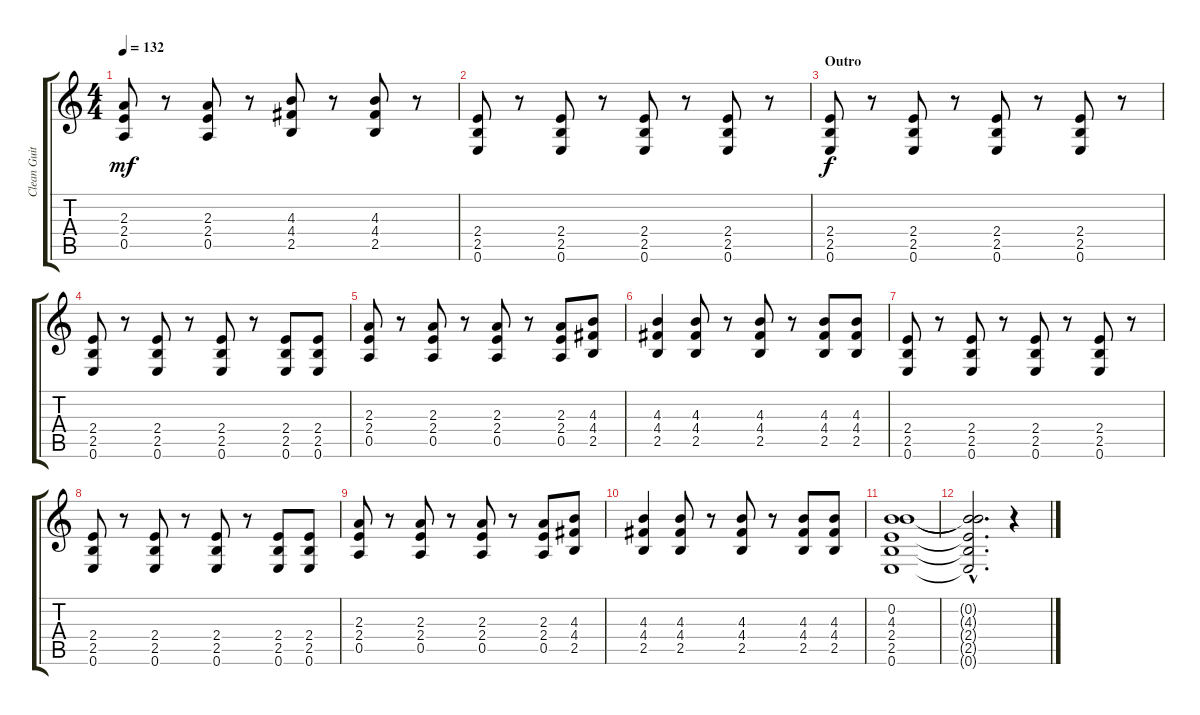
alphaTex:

\track ("Clean Guitar" "Clean Guit") {instrument electricguitarclean}
\staff {score tabs}
\tuning (E4 B3 G3 D3 A2 E2) {hide}
\ts (4 4)
\tempo 132
\clef g2
\ks c
(2.3 2.4 0.5).8{dy mf} r.8 (2.3 2.4 0.5).8 r.8 (4.3 4.4 2.5).8 r.8 (4.3 4.4 2.5).8 r.8 |
(2.4 2.5 0.6).8 r.8 (2.4 2.5 0.6).8 r.8 (2.4 2.5 0.6).8 r.8 (2.4 2.5 0.6).8 r.8 |
\section ("" "Outro")
(2.4 2.5 0.6).8{dy f} r.8 (2.4 2.5 0.6).8 r.8 (2.4 2.5 0.6).8 r.8 (2.4 2.5 0.6).8 r.8 |
(2.4 2.5 0.6).8 r.8 (2.4 2.5 0.6).8 r.8 (2.4 2.5 0.6).8 r.8 (2.4 2.5 0.6).8 (2.4 2.5 0.6).8 |
(2.3 2.4 0.5).8 r.8 (2.3 2.4 0.5).8 r.8 (2.3 2.4 0.5).8 r.8 (2.3 2.4 0.5).8 (4.3 4.4 2.5).8 |
(4.3 4.4 2.5).4 (4.3 4.4 2.5).8 r.8 (4.3 4.4 2.5).8 r.8 (4.3 4.4 2.5).8 (4.3 4.4 2.5).8 |
(2.4 2.5 0.6).8 r.8 (2.4 2.5 0.6).8 r.8 (2.4 2.5 0.6).8 r.8 (2.4 2.5 0.6).8 r.8 |
(2.4 2.5 0.6).8 r.8 (2.4 2.5 0.6).8 r.8 (2.4 2.5 0.6).8 r.8 (2.4 2.5 0.6).8 (2.4 2.5 0.6).8 |
(2.3 2.4 0.5).8 r.8 (2.3 2.4 0.5).8 r.8 (2.3 2.4 0.5).8 r.8 (2.3 2.4 0.5).8 (4.3 4.4 2.5).8 |
(4.3 4.4 2.5).4 (4.3 4.4 2.5).8 r.8 (4.3 4.4 2.5).8 r.8 (4.3 4.4 2.5).8 (4.3 4.4 2.5).8 |
(0.2 4.3 2.4 2.5 0.6).1 |
(0.2{hac t} 4.3{hac t} 2.4{hac t} 2.5{hac t} 0.6{hac t}).2{d} r.4
